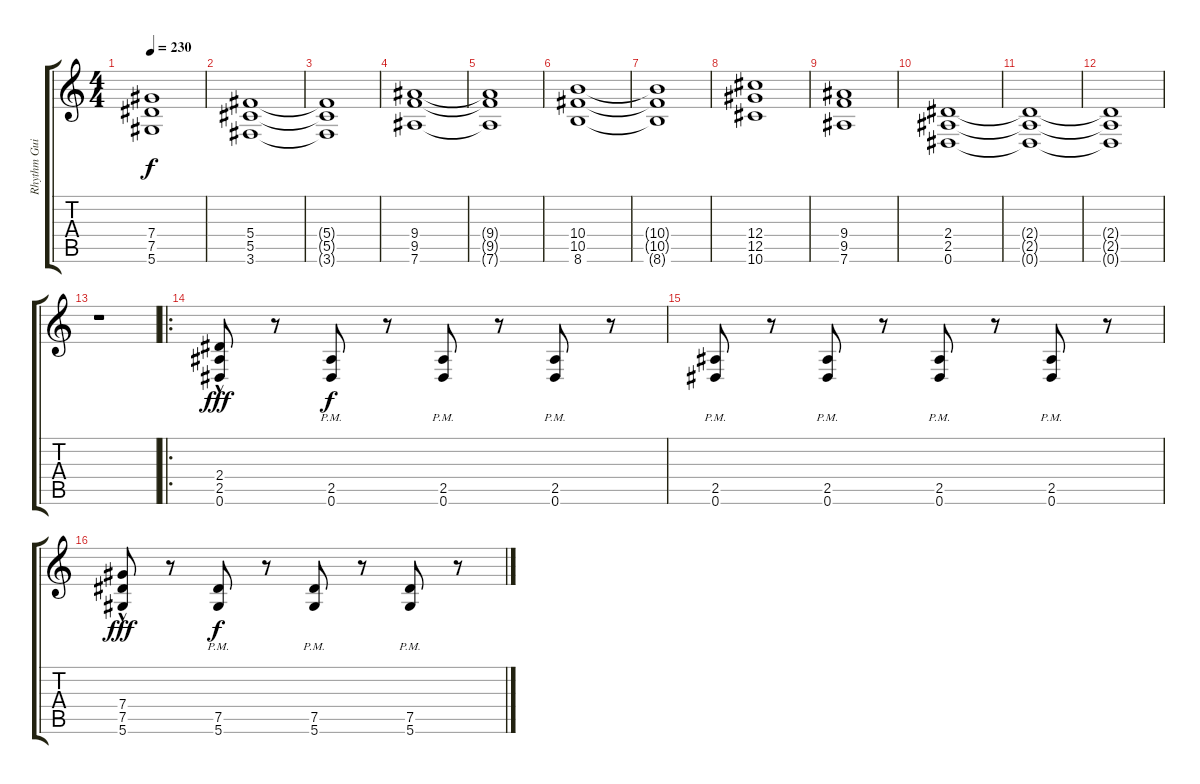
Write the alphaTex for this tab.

\track ("Rhythm Guitar" "Rhythm Gui") {instrument distortionguitar}
\staff {score tabs}
\tuning (Eb4 Bb3 Gb3 Db3 Ab2 Eb2) {hide}
\ts (4 4)
\tempo 230
\clef g2
\ks c
(7.4{t} 7.5{t} 5.6{t}).1{dy f} |
(5.4 5.5 3.6).1 |
(5.4{t} 5.5{t} 3.6{t}).1 |
(9.4 9.5 7.6).1 |
(9.4{t} 9.5{t} 7.6{t}).1 |
(10.4 10.5 8.6).1 |
(10.4{t} 10.5{t} 8.6{t}).1 |
(12.4 12.5 10.6).1 |
(9.4 9.5 7.6).1 |
(2.4 2.5 0.6).1 |
(2.4{t} 2.5{t} 0.6{t}).1 |
(2.4{t} 2.5{t} 0.6{t}).1 |
r.1 |
\ro
(2.4{hac} 2.5{hac} 0.6{hac}).8{dy fff} r.8 (2.5{pm} 0.6{pm}).8{dy f} r.8 (2.5{pm} 0.6{pm}).8 r.8 (2.5{pm} 0.6{pm}).8 r.8 |
(2.5{pm} 0.6{pm}).8 r.8 (2.5{pm} 0.6{pm}).8 r.8 (2.5{pm} 0.6{pm}).8 r.8 (2.5{pm} 0.6{pm}).8 r.8 |
(7.4{hac} 7.5{hac} 5.6{hac}).8{dy fff} r.8 (7.5{pm} 5.6{pm}).8{dy f} r.8 (7.5{pm} 5.6{pm}).8 r.8 (7.5{pm} 5.6{pm}).8 r.8
